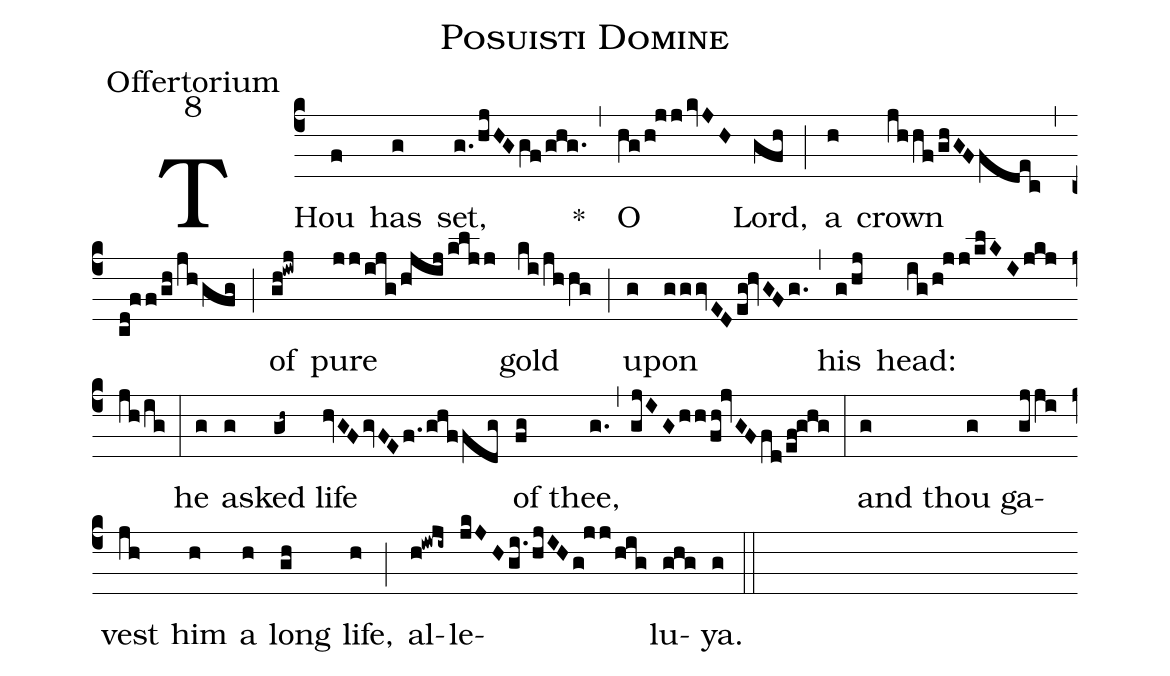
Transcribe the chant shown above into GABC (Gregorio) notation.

name:Posuisti Domine;
office-part:Offertorium;
mode:8;
%%
(c4) THou(f) has(g) set,(g./hjHGgf/ghg.) *(,) O(hg/h!jj/kvJH) Lord,(gfh) (;) a(h) crown(jhhf/ghGFfdec) (,) (cd!ff/gh/jh/gfg) (;) of(gh!iwj) pure(jj/ijg/hjij/kljj) gold(ki/jhhg) (;) up(g)on(gggvED/eg!hvGFg.) (,) his(g/hj) head:(ig/h!jj/klKI/jkjjh/ig) (:) he(g) as(g)ked(gh~) life(hvGF/gvFE/f./ghffdg) of(fg) thee,(g.) (,) (gjIGhh/fh!jvGFfd/ef!ghg) (:) and(g) thou(g) ga(gjji)vest(jh) him(h) a(h) long(gh) life,(h) (;) al(h!iwji~)le(jkJH/gi./hjIH/g!jj/hig)lu(ghg)ya.(g) (::)
